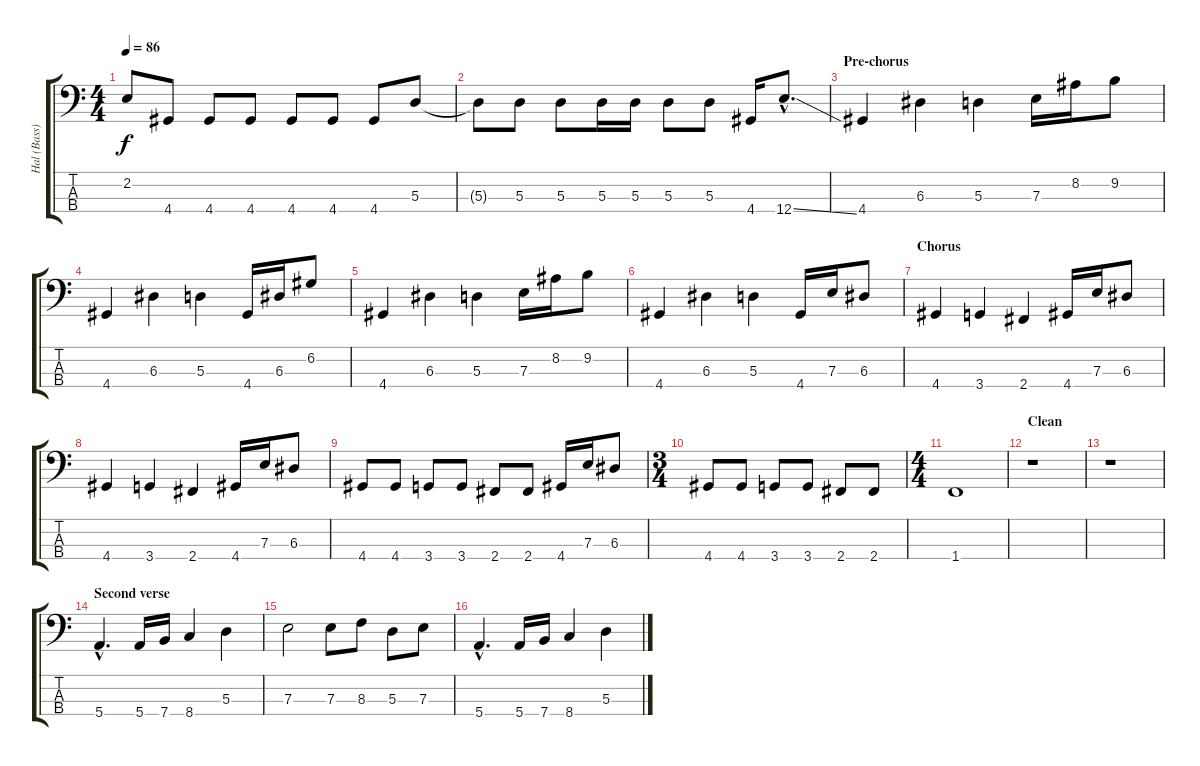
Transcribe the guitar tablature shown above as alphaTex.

\track ("Hal (Bass)" "Hal (Bass)") {instrument electricbassfinger}
\staff {score tabs}
\tuning (G2 D2 A1 E1) {hide}
\ts (4 4)
\tempo 86
\clef f4
\ks c
2.2.8{dy f} 4.4.8 4.4.8 4.4.8 4.4.8 4.4.8 4.4.8 5.3.8 |
5.3{t}.8 5.3.8 5.3.8 5.3.16 5.3.16 5.3.8 5.3.8 4.4.16 12.4{ss hac}.8{d} |
\section ("" "Pre-chorus")
4.4.4 6.3.4 5.3.4 7.3.16 8.2.16 9.2.8 |
4.4.4 6.3.4 5.3.4 4.4.16 6.3.16 6.2.8 |
4.4.4 6.3.4 5.3.4 7.3.16 8.2.16 9.2.8 |
4.4.4 6.3.4 5.3.4 4.4.16 7.3.16 6.3.8 |
\section ("" "Chorus")
4.4.4 3.4.4 2.4.4 4.4.16 7.3.16 6.3.8 |
4.4.4 3.4.4 2.4.4 4.4.16 7.3.16 6.3.8 |
4.4.8 4.4.8 3.4.8 3.4.8 2.4.8 2.4.8 4.4.16 7.3.16 6.3.8 |
\ts (3 4)
4.4.8 4.4.8 3.4.8 3.4.8 2.4.8 2.4.8 |
\ts (4 4)
1.4.1 |
\section ("" "Clean")
r.1 |
r.1 |
\section ("" "Second verse")
5.4{hac}.4{d} 5.4.16 7.4.16 8.4.4 5.3.4 |
7.3.2 7.3.8 8.3.8 5.3.8 7.3.8 |
5.4{hac}.4{d} 5.4.16 7.4.16 8.4.4 5.3.4
